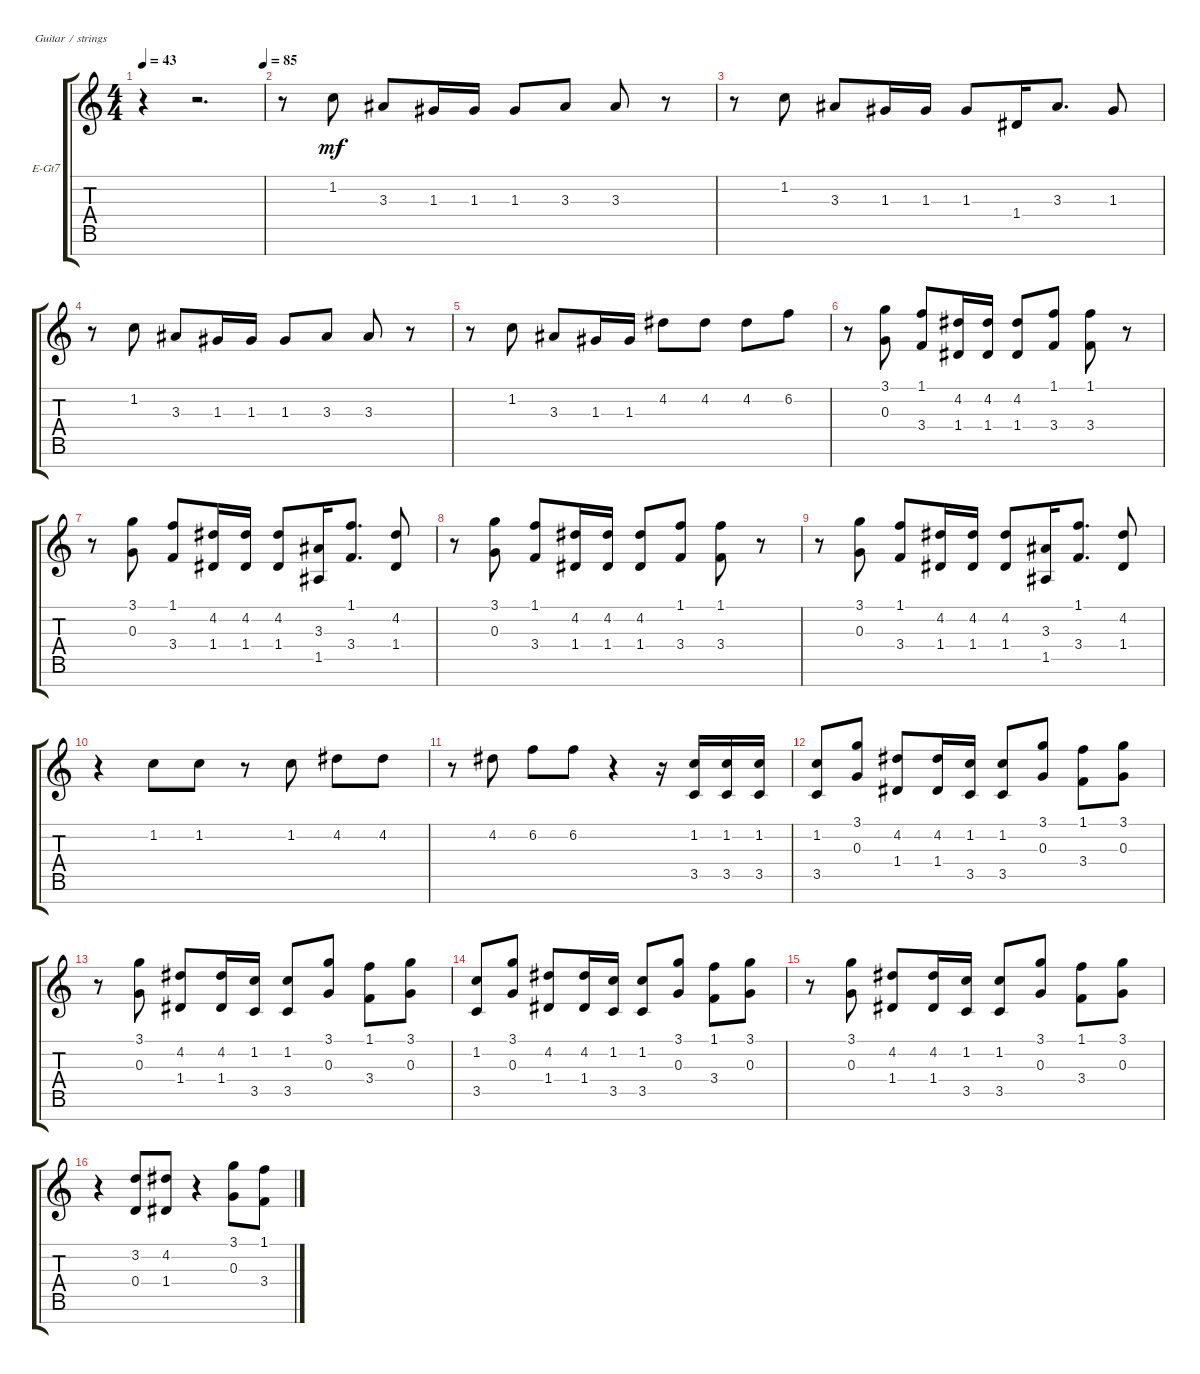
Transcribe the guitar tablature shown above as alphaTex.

\defaultSystemsLayout 4
\bracketExtendMode groupsimilarinstruments
\firstSystemTrackNameOrientation horizontal
\otherSystemsTrackNameOrientation horizontal
\track ("Electric Guitar" "E-Gt7") {mute instrument distortionguitar}
\staff {score tabs}
\tuning (E4 B3 G3 D3 A2 E2 B1)
\ts (4 4)
\tempo 43
\tempo (85 1)
\clef g2
\scale
0.485477
\ks c
r.4{dy mf instrument distortionguitar} r.2{d} |
\scale
0.257261 r.8 1.2.8 3.3.8 1.3.16 1.3.16 1.3.8 3.3.8 3.3.8 r.8 |
\scale
0.257261 r.8 1.2.8 3.3.8 1.3.16 1.3.16 1.3.8 1.4.16 3.3.8{d} 1.3.8 |
\scale
0.333333 r.8 1.2.8 3.3.8 1.3.16 1.3.16 1.3.8 3.3.8 3.3.8 r.8 |
\scale
0.333333 r.8 1.2.8 3.3.8 1.3.16 1.3.16 4.2.8 4.2.8 4.2.8 6.2.8 |
\scale
0.333333 r.8 (3.1 0.3).8 (1.1 3.4).8 (4.2 1.4).16 (4.2 1.4).16 (4.2 1.4).8 (1.1 3.4).8 (1.1 3.4).8 r.8 |
\scale
0.333333 r.8 (3.1 0.3).8 (1.1 3.4).8 (4.2 1.4).16 (4.2 1.4).16 (4.2 1.4).8 (3.3 1.5).16 (1.1 3.4).8{d} (4.2 1.4).8 |
\scale
0.333333 r.8 (3.1 0.3).8 (1.1 3.4).8 (4.2 1.4).16 (4.2 1.4).16 (4.2 1.4).8 (1.1 3.4).8 (1.1 3.4).8 r.8 |
\scale
0.333333 r.8 (3.1 0.3).8 (1.1 3.4).8 (4.2 1.4).16 (4.2 1.4).16 (4.2 1.4).8 (3.3 1.5).16 (1.1 3.4).8{d} (4.2 1.4).8 |
\scale
0.333333 r.4 1.2.8 1.2.8 r.8 1.2.8 4.2.8 4.2.8 |
\scale
0.333333 r.8 4.2.8 6.2.8 6.2.8 r.4 r.16 (1.2 3.5).16 (1.2 3.5).16 (1.2 3.5).16 |
\scale
0.333333 (1.2 3.5).8 (3.1 0.3).8 (4.2 1.4).8 (4.2 1.4).16 (1.2 3.5).16 (1.2 3.5).8 (3.1 0.3).8 (1.1 3.4).8 (3.1 0.3).8 |
\scale
0.333333 r.8 (3.1 0.3).8 (4.2 1.4).8 (4.2 1.4).16 (1.2 3.5).16 (1.2 3.5).8 (3.1 0.3).8 (1.1 3.4).8 (3.1 0.3).8 |
\scale
0.333333 (1.2 3.5).8 (3.1 0.3).8 (4.2 1.4).8 (4.2 1.4).16 (1.2 3.5).16 (1.2 3.5).8 (3.1 0.3).8 (1.1 3.4).8 (3.1 0.3).8 |
\scale
0.333333 r.8 (3.1 0.3).8 (4.2 1.4).8 (4.2 1.4).16 (1.2 3.5).16 (1.2 3.5).8 (3.1 0.3).8 (1.1 3.4).8 (3.1 0.3).8 |
\scale
0.333333 r.4 (3.2 0.4).8 (4.2 1.4).8 r.4 (3.1 0.3).8 (1.1 3.4).8
